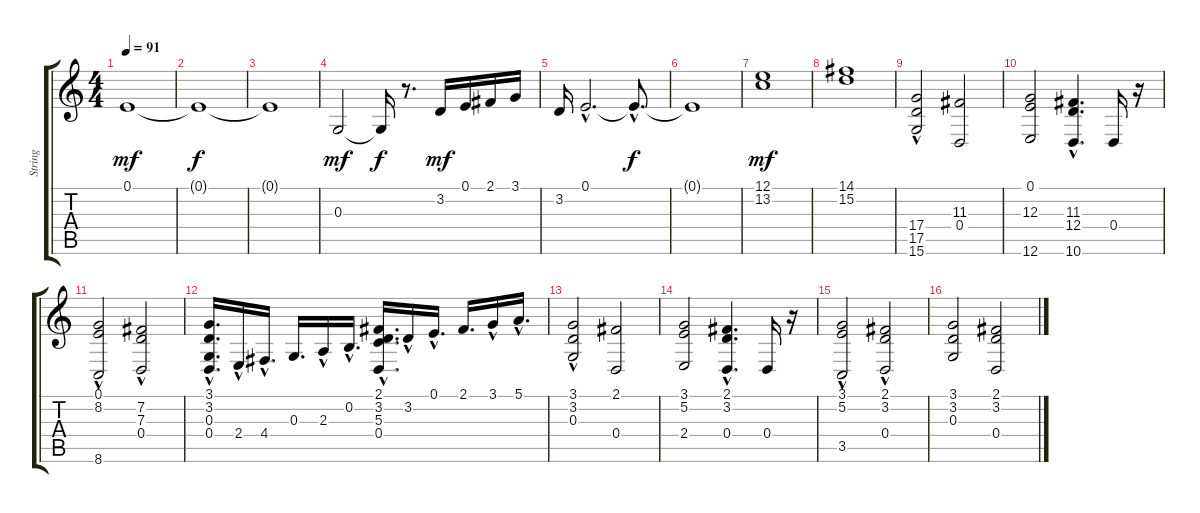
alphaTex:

\track ("String" "String") {instrument stringensemble1}
\staff {score tabs}
\tuning (E4 B3 G3 D3 A2 E2) {hide}
\ts (4 4)
\tempo 91
\clef g2
\ks c
0.1.1{dy mf} |
0.1{t}.1{dy f} |
0.1{t}.1 |
0.3.2{dy mf} 0.3{t}.16{dy f} r.8{d} 3.2.16{dy mf} 0.1.16 2.1.16 3.1.16 |
3.2.16 0.1{hac}.2{d} 0.1{hac t}.8{d dy f} |
0.1{t}.1 |
(12.1 13.2).1{dy mf} |
(14.1 15.2).1 |
(17.4 17.5{hac} 15.6).2 (11.3 0.4).2 |
(0.1 12.3 12.6).2 (11.3 12.4{hac} 10.6).4{d} 0.4.16 r.16 |
(0.1{hac} 8.2 8.6).2 (7.2 7.3{hac} 0.4).2 |
(3.1 3.2 0.3{hac} 0.4{hac}).16{d} 2.4{hac}.16 4.4{hac}.16{d} 0.3.16{d} 2.3{hac}.16 0.2{hac}.16{d} (2.1{hac} 3.2{hac} 5.3{hac} 0.4).16{d} 3.2{hac}.16 0.1{hac}.16{d} 2.1.16{d} 3.1{hac}.16 5.1{hac}.16{d} |
(3.1 3.2{hac} 0.3).2 (2.1 0.4).2 |
(3.1 5.2 2.4).2 (2.1 3.2{hac} 0.4).4{d} 0.4.16 r.16 |
(3.1 5.2{hac} 3.5).2 (2.1 3.2{hac} 0.4).2 |
(3.1 3.2 0.3).2 (2.1 3.2 0.4).2
